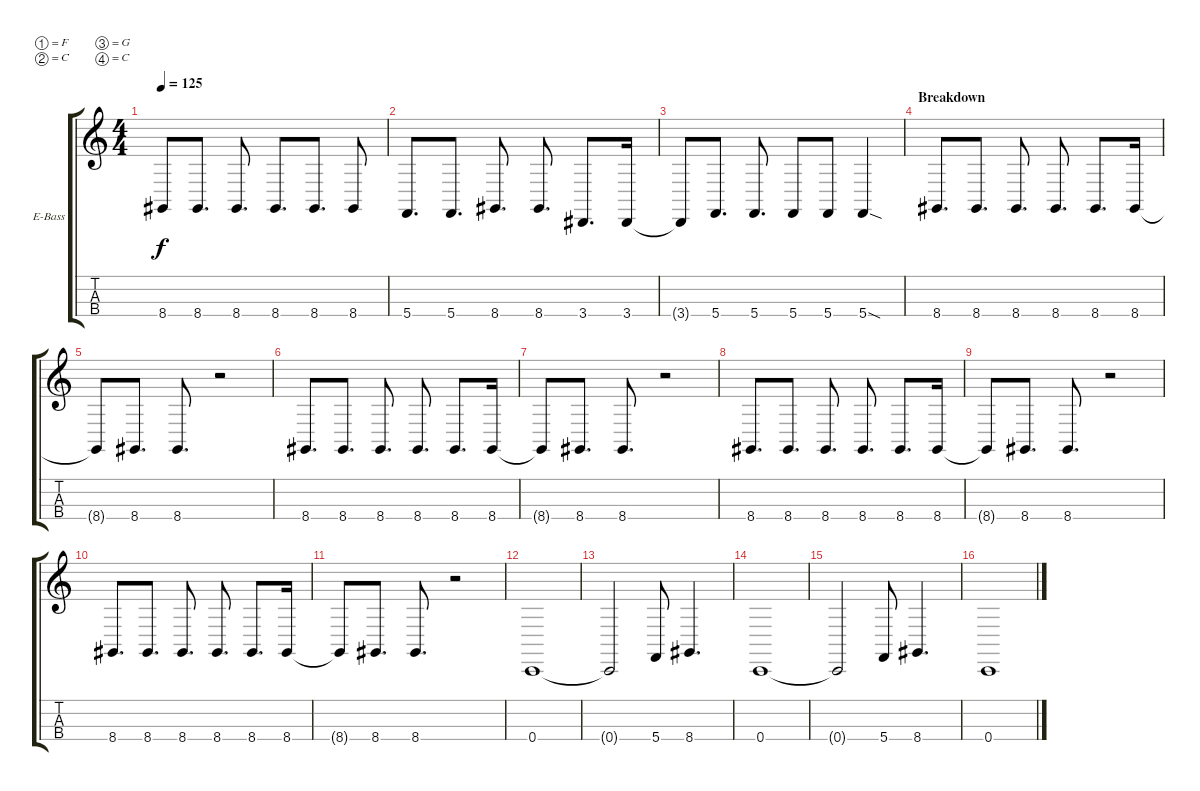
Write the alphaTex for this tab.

\defaultSystemsLayout 4
\bracketExtendMode groupsimilarinstruments
\firstSystemTrackNameOrientation horizontal
\otherSystemsTrackNameOrientation horizontal
\track ("Bass" "E-Bass") {instrument electricbassfinger}
\staff {score tabs}
\tuning (F2 C2 G1 C1)
\ts (4 4)
\tempo 125
\clef g2
\ks c
8.4{t}.8{dy f} 8.4.8{d} 8.4.8{d} 8.4.8{d} 8.4.8{d} 8.4.8 |
5.4.8{d} 5.4.8{d} 8.4.8{d} 8.4.8{d} 3.4.8{d} 3.4.16 |
3.4{t}.8 5.4.8{d} 5.4.8{d} 5.4.8 5.4.8 5.4{sod}.4 |
\section ("" "Breakdown")
8.4.8{d} 8.4.8{d} 8.4.8{d} 8.4.8{d} 8.4.8{d} 8.4.16 |
8.4{t}.8 8.4.8{d} 8.4.8{d} r.2 |
8.4.8{d} 8.4.8{d} 8.4.8{d} 8.4.8{d} 8.4.8{d} 8.4.16 |
8.4{t}.8 8.4.8{d} 8.4.8{d} r.2 |
8.4.8{d} 8.4.8{d} 8.4.8{d} 8.4.8{d} 8.4.8{d} 8.4.16 |
8.4{t}.8 8.4.8{d} 8.4.8{d} r.2 |
8.4.8{d} 8.4.8{d} 8.4.8{d} 8.4.8{d} 8.4.8{d} 8.4.16 |
8.4{t}.8 8.4.8{d} 8.4.8{d} r.2 |
0.4.1 |
0.4{t}.2 5.4.8 8.4.4{d} |
0.4.1 |
0.4{t}.2 5.4.8 8.4.4{d} |
0.4.1
